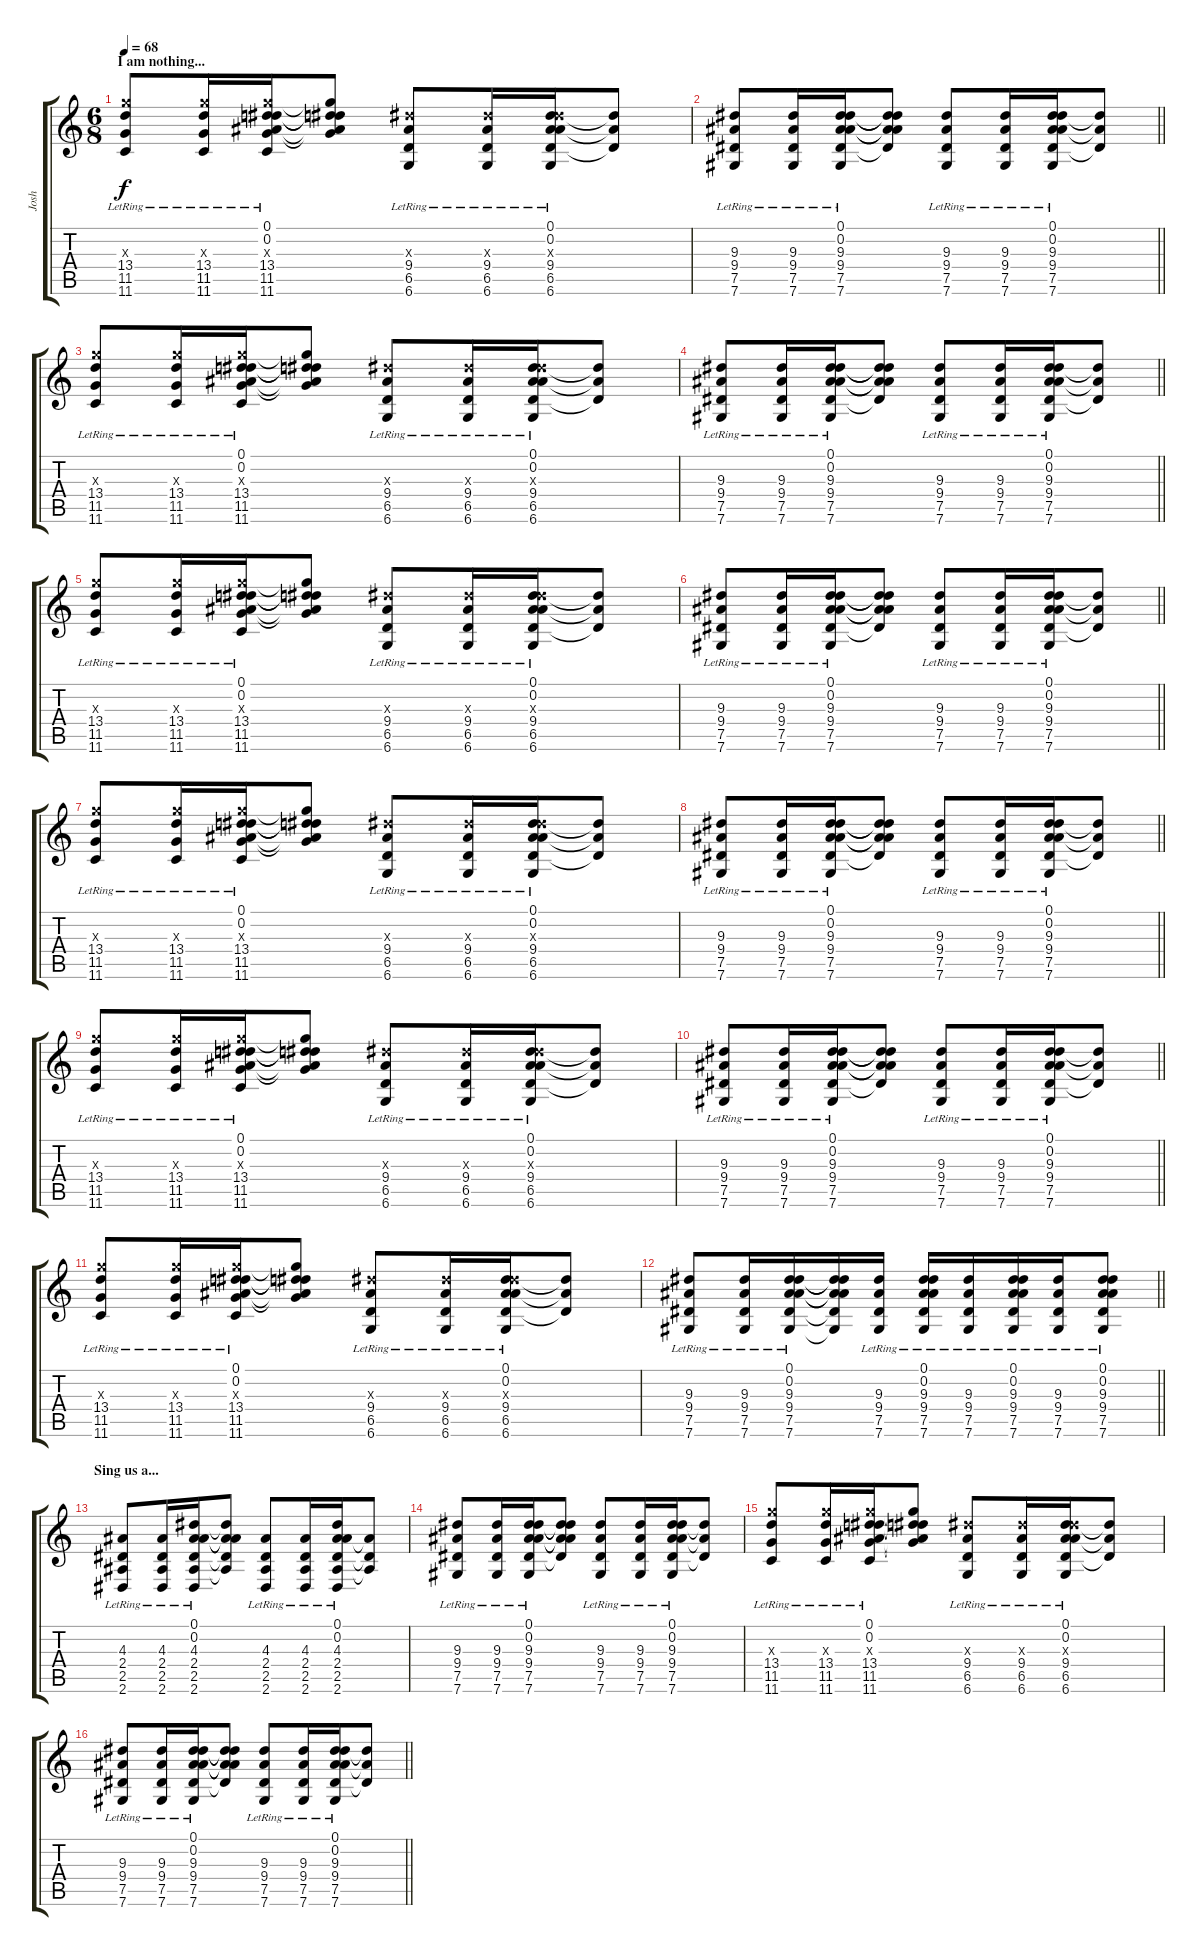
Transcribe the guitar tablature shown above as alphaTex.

\track ("Josh" "Josh") {instrument acousticguitarsteel}
\staff {score tabs}
\tuning (Eb4 Bb3 Gb3 Db3 Ab2 Db2) {hide}
\ts (6 8)
\section ("" "I am nothing...")
\tempo 68
\clef g2
\ks c
(13.3{x} 13.4{lr} 11.5{lr} 11.6{lr}).8{dy f} (13.3{x} 13.4{lr} 11.5{lr} 11.6{lr}).16 (0.1{lr} 0.2{lr} 13.3{x} 13.4{lr} 11.5{lr} 11.6{lr}).16 (0.1{t} 0.2{t} 13.3{t} 13.4{t} 11.5{t}).8 (9.3{x} 9.4{lr} 6.5{lr} 6.6{lr}).8 (9.3{x} 9.4{lr} 6.5{lr} 6.6{lr}).16 (0.1{lr} 0.2{lr} 9.3{x} 9.4{lr} 6.5{lr} 6.6{lr}).16 (9.3{t} 9.4{t} 6.5{t}).8 |
\barLineRight lightlight
(9.3{lr} 9.4{lr} 7.5{lr} 7.6{lr}).8 (9.3{lr} 9.4{lr} 7.5{lr} 7.6{lr}).16 (0.1{lr} 0.2{lr} 9.3{lr} 9.4{lr} 7.5{lr} 7.6{lr}).16 (0.1{t} 0.2{t} 9.3{t} 9.4{t} 7.5{t}).8 (9.3{lr} 9.4{lr} 7.5{lr} 7.6{lr}).8 (9.3{lr} 9.4{lr} 7.5{lr} 7.6{lr}).16 (0.1{lr} 0.2{lr} 9.3{lr} 9.4{lr} 7.5{lr} 7.6{lr}).16 (9.3{t} 9.4{t} 7.5{t}).8 |
(13.3{x} 13.4{lr} 11.5{lr} 11.6{lr}).8 (13.3{x} 13.4{lr} 11.5{lr} 11.6{lr}).16 (0.1{lr} 0.2{lr} 13.3{x} 13.4{lr} 11.5{lr} 11.6{lr}).16 (0.1{t} 0.2{t} 13.3{t} 13.4{t} 11.5{t}).8 (9.3{x} 9.4{lr} 6.5{lr} 6.6{lr}).8 (9.3{x} 9.4{lr} 6.5{lr} 6.6{lr}).16 (0.1{lr} 0.2{lr} 9.3{x} 9.4{lr} 6.5{lr} 6.6{lr}).16 (9.3{t} 9.4{t} 6.5{t}).8 |
\barLineRight lightlight
(9.3{lr} 9.4{lr} 7.5{lr} 7.6{lr}).8 (9.3{lr} 9.4{lr} 7.5{lr} 7.6{lr}).16 (0.1{lr} 0.2{lr} 9.3{lr} 9.4{lr} 7.5{lr} 7.6{lr}).16 (0.1{t} 0.2{t} 9.3{t} 9.4{t} 7.5{t}).8 (9.3{lr} 9.4{lr} 7.5{lr} 7.6{lr}).8 (9.3{lr} 9.4{lr} 7.5{lr} 7.6{lr}).16 (0.1{lr} 0.2{lr} 9.3{lr} 9.4{lr} 7.5{lr} 7.6{lr}).16 (9.3{t} 9.4{t} 7.5{t}).8 |
(13.3{x} 13.4{lr} 11.5{lr} 11.6{lr}).8 (13.3{x} 13.4{lr} 11.5{lr} 11.6{lr}).16 (0.1{lr} 0.2{lr} 13.3{x} 13.4{lr} 11.5{lr} 11.6{lr}).16 (0.1{t} 0.2{t} 13.3{t} 13.4{t} 11.5{t}).8 (9.3{x} 9.4{lr} 6.5{lr} 6.6{lr}).8 (9.3{x} 9.4{lr} 6.5{lr} 6.6{lr}).16 (0.1{lr} 0.2{lr} 9.3{x} 9.4{lr} 6.5{lr} 6.6{lr}).16 (9.3{t} 9.4{t} 6.5{t}).8 |
\barLineRight lightlight
(9.3{lr} 9.4{lr} 7.5{lr} 7.6{lr}).8 (9.3{lr} 9.4{lr} 7.5{lr} 7.6{lr}).16 (0.1{lr} 0.2{lr} 9.3{lr} 9.4{lr} 7.5{lr} 7.6{lr}).16 (0.1{t} 0.2{t} 9.3{t} 9.4{t} 7.5{t}).8 (9.3{lr} 9.4{lr} 7.5{lr} 7.6{lr}).8 (9.3{lr} 9.4{lr} 7.5{lr} 7.6{lr}).16 (0.1{lr} 0.2{lr} 9.3{lr} 9.4{lr} 7.5{lr} 7.6{lr}).16 (9.3{t} 9.4{t} 7.5{t}).8 |
(13.3{x} 13.4{lr} 11.5{lr} 11.6{lr}).8 (13.3{x} 13.4{lr} 11.5{lr} 11.6{lr}).16 (0.1{lr} 0.2{lr} 13.3{x} 13.4{lr} 11.5{lr} 11.6{lr}).16 (0.1{t} 0.2{t} 13.3{t} 13.4{t} 11.5{t}).8 (9.3{x} 9.4{lr} 6.5{lr} 6.6{lr}).8 (9.3{x} 9.4{lr} 6.5{lr} 6.6{lr}).16 (0.1{lr} 0.2{lr} 9.3{x} 9.4{lr} 6.5{lr} 6.6{lr}).16 (9.3{t} 9.4{t} 6.5{t}).8 |
\barLineRight lightlight
(9.3{lr} 9.4{lr} 7.5{lr} 7.6{lr}).8 (9.3{lr} 9.4{lr} 7.5{lr} 7.6{lr}).16 (0.1{lr} 0.2{lr} 9.3{lr} 9.4{lr} 7.5{lr} 7.6{lr}).16 (0.1{t} 0.2{t} 9.3{t} 9.4{t} 7.5{t}).8 (9.3{lr} 9.4{lr} 7.5{lr} 7.6{lr}).8 (9.3{lr} 9.4{lr} 7.5{lr} 7.6{lr}).16 (0.1{lr} 0.2{lr} 9.3{lr} 9.4{lr} 7.5{lr} 7.6{lr}).16 (9.3{t} 9.4{t} 7.5{t}).8 |
(13.3{x} 13.4{lr} 11.5{lr} 11.6{lr}).8 (13.3{x} 13.4{lr} 11.5{lr} 11.6{lr}).16 (0.1{lr} 0.2{lr} 13.3{x} 13.4{lr} 11.5{lr} 11.6{lr}).16 (0.1{t} 0.2{t} 13.3{t} 13.4{t} 11.5{t}).8 (9.3{x} 9.4{lr} 6.5{lr} 6.6{lr}).8 (9.3{x} 9.4{lr} 6.5{lr} 6.6{lr}).16 (0.1{lr} 0.2{lr} 9.3{x} 9.4{lr} 6.5{lr} 6.6{lr}).16 (9.3{t} 9.4{t} 6.5{t}).8 |
\barLineRight lightlight
(9.3{lr} 9.4{lr} 7.5{lr} 7.6{lr}).8 (9.3{lr} 9.4{lr} 7.5{lr} 7.6{lr}).16 (0.1{lr} 0.2{lr} 9.3{lr} 9.4{lr} 7.5{lr} 7.6{lr}).16 (0.1{t} 0.2{t} 9.3{t} 9.4{t} 7.5{t}).8 (9.3{lr} 9.4{lr} 7.5{lr} 7.6{lr}).8 (9.3{lr} 9.4{lr} 7.5{lr} 7.6{lr}).16 (0.1{lr} 0.2{lr} 9.3{lr} 9.4{lr} 7.5{lr} 7.6{lr}).16 (9.3{t} 9.4{t} 7.5{t}).8 |
(13.3{x} 13.4{lr} 11.5{lr} 11.6{lr}).8 (13.3{x} 13.4{lr} 11.5{lr} 11.6{lr}).16 (0.1{lr} 0.2{lr} 13.3{x} 13.4{lr} 11.5{lr} 11.6{lr}).16 (0.1{t} 0.2{t} 13.3{t} 13.4{t} 11.5{t}).8 (9.3{x} 9.4{lr} 6.5{lr} 6.6{lr}).8 (9.3{x} 9.4{lr} 6.5{lr} 6.6{lr}).16 (0.1{lr} 0.2{lr} 9.3{x} 9.4{lr} 6.5{lr} 6.6{lr}).16 (9.3{t} 9.4{t} 6.5{t}).8 |
\barLineRight lightlight
(9.3{lr} 9.4{lr} 7.5{lr} 7.6{lr}).8 (9.3{lr} 9.4{lr} 7.5{lr} 7.6{lr}).16 (0.1{lr} 0.2{lr} 9.3{lr} 9.4{lr} 7.5{lr} 7.6{lr}).16 (0.1{t} 0.2{t} 9.3{t} 9.4{t} 7.5{t} 7.6{t}).16 (9.3{lr} 9.4{lr} 7.5{lr} 7.6{lr}).16 (0.1{lr} 0.2{lr} 9.3{lr} 9.4{lr} 7.5{lr} 7.6{lr}).16 (9.3{lr} 9.4{lr} 7.5{lr} 7.6{lr}).16 (0.1{lr} 0.2{lr} 9.3{lr} 9.4{lr} 7.5{lr} 7.6{lr}).16 (9.3{lr} 9.4{lr} 7.5{lr} 7.6{lr}).16 (0.1{lr} 0.2{lr} 9.3{lr} 9.4{lr} 7.5{lr} 7.6{lr}).8 |
\section ("" "Sing us a...")
(4.3{lr} 2.4{lr} 2.5{lr} 2.6{lr}).8 (4.3{lr} 2.4{lr} 2.5{lr} 2.6{lr}).16 (0.1{lr} 0.2{lr} 4.3{lr} 2.4{lr} 2.5{lr} 2.6{lr}).16 (0.1{t} 0.2{t} 4.3{t} 2.4{t} 2.5{t}).8 (4.3{lr} 2.4{lr} 2.5{lr} 2.6{lr}).8 (4.3{lr} 2.4{lr} 2.5{lr} 2.6{lr}).16 (0.1{lr} 0.2{lr} 4.3{lr} 2.4{lr} 2.5{lr} 2.6{lr}).16 (4.3{t} 2.4{t} 2.5{t}).8 |
(9.3{lr} 9.4{lr} 7.5{lr} 7.6{lr}).8 (9.3{lr} 9.4{lr} 7.5{lr} 7.6{lr}).16 (0.1{lr} 0.2{lr} 9.3{lr} 9.4{lr} 7.5{lr} 7.6{lr}).16 (0.1{t} 0.2{t} 9.3{t} 9.4{t} 7.5{t}).8 (9.3{lr} 9.4{lr} 7.5{lr} 7.6{lr}).8 (9.3{lr} 9.4{lr} 7.5{lr} 7.6{lr}).16 (0.1{lr} 0.2{lr} 9.3{lr} 9.4{lr} 7.5{lr} 7.6{lr}).16 (9.3{t} 9.4{t} 7.5{t}).8 |
(13.3{x} 13.4{lr} 11.5{lr} 11.6{lr}).8 (13.3{x} 13.4{lr} 11.5{lr} 11.6{lr}).16 (0.1{lr} 0.2{lr} 13.3{x} 13.4{lr} 11.5{lr} 11.6{lr}).16 (0.1{t} 0.2{t} 13.3{t} 13.4{t} 11.5{t}).8 (9.3{x} 9.4{lr} 6.5{lr} 6.6{lr}).8 (9.3{x} 9.4{lr} 6.5{lr} 6.6{lr}).16 (0.1{lr} 0.2{lr} 9.3{x} 9.4{lr} 6.5{lr} 6.6{lr}).16 (9.3{t} 9.4{t} 6.5{t}).8 |
\barLineRight lightlight
(9.3{lr} 9.4{lr} 7.5{lr} 7.6{lr}).8 (9.3{lr} 9.4{lr} 7.5{lr} 7.6{lr}).16 (0.1{lr} 0.2{lr} 9.3{lr} 9.4{lr} 7.5{lr} 7.6{lr}).16 (0.1{t} 0.2{t} 9.3{t} 9.4{t} 7.5{t}).8 (9.3{lr} 9.4{lr} 7.5{lr} 7.6{lr}).8 (9.3{lr} 9.4{lr} 7.5{lr} 7.6{lr}).16 (0.1{lr} 0.2{lr} 9.3{lr} 9.4{lr} 7.5{lr} 7.6{lr}).16 (9.3{t} 9.4{t} 7.5{t}).8
